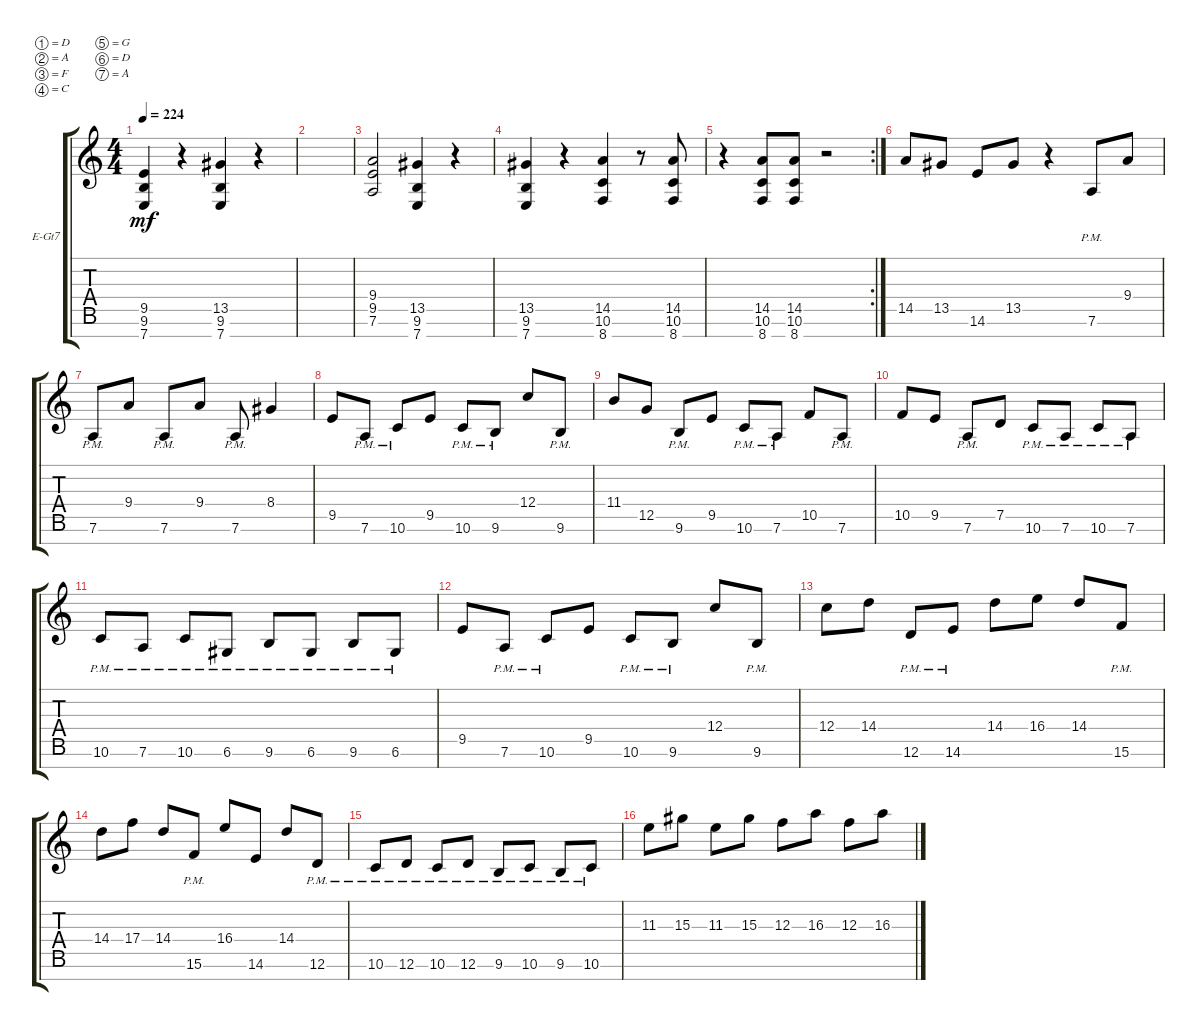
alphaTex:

\defaultSystemsLayout 4
\bracketExtendMode groupsimilarinstruments
\firstSystemTrackNameOrientation horizontal
\otherSystemsTrackNameOrientation horizontal
\track ("Electric Guitar" "E-Gt7") {instrument distortionguitar}
\staff {score tabs}
\tuning (D4 A3 F3 C3 G2 D2 A1)
\ts (4 4)
\tempo 224
\clef g2
\ks c
(7.7 9.6 9.5).4{dy mf} r.4 (7.7 9.6 13.5).4 r.4 |
|
(7.6 9.5 9.4).2 (7.7 9.6 13.5).4 r.4 |
(7.7 9.6 13.5).4 r.4 (8.7 10.6 14.5).4 r.8 (8.7 10.6 14.5).8 |
\rc 2
r.4 (8.7 10.6 14.5).8 (8.7 10.6 14.5).8 r.2 |
14.5.8 13.5.8 14.6.8 13.5.8 r.4 7.6{pm}.8 9.4.8 |
7.6{pm}.8 9.4.8 7.6{pm}.8 9.4.8 7.6{pm}.8 8.4.4 |
9.5.8 7.6{pm}.8 10.6{pm}.8 9.5.8 10.6{pm}.8 9.6{pm}.8 12.4.8 9.6{pm}.8 |
11.4.8 12.5.8 9.6{pm}.8 9.5.8 10.6{pm}.8 7.6{pm}.8 10.5.8 7.6{pm}.8 |
10.5.8 9.5.8 7.6{pm}.8 7.5.8 10.6{pm}.8 7.6{pm}.8 10.6{pm}.8 7.6{pm}.8 |
10.6{pm}.8 7.6{pm}.8 10.6{pm}.8 6.6{pm}.8 9.6{pm}.8 6.6{pm}.8 9.6{pm}.8 6.6{pm}.8 |
9.5.8 7.6{pm}.8 10.6{pm}.8 9.5.8 10.6{pm}.8 9.6{pm}.8 12.4.8 9.6{pm}.8 |
12.4.8 14.4.8 12.6{pm}.8 14.6{pm}.8 14.4.8 16.4.8 14.4.8 15.6{pm}.8 |
14.4.8 17.4.8 14.4.8 15.6{pm}.8 16.4.8 14.6.8 14.4.8 12.6{pm}.8 |
10.6{pm}.8 12.6{pm}.8 10.6{pm}.8 12.6{pm}.8 9.6{pm}.8 10.6{pm}.8 9.6{pm}.8 10.6{pm}.8 |
11.3.8 15.3.8 11.3.8 15.3.8 12.3.8 16.3.8 12.3.8 16.3.8
